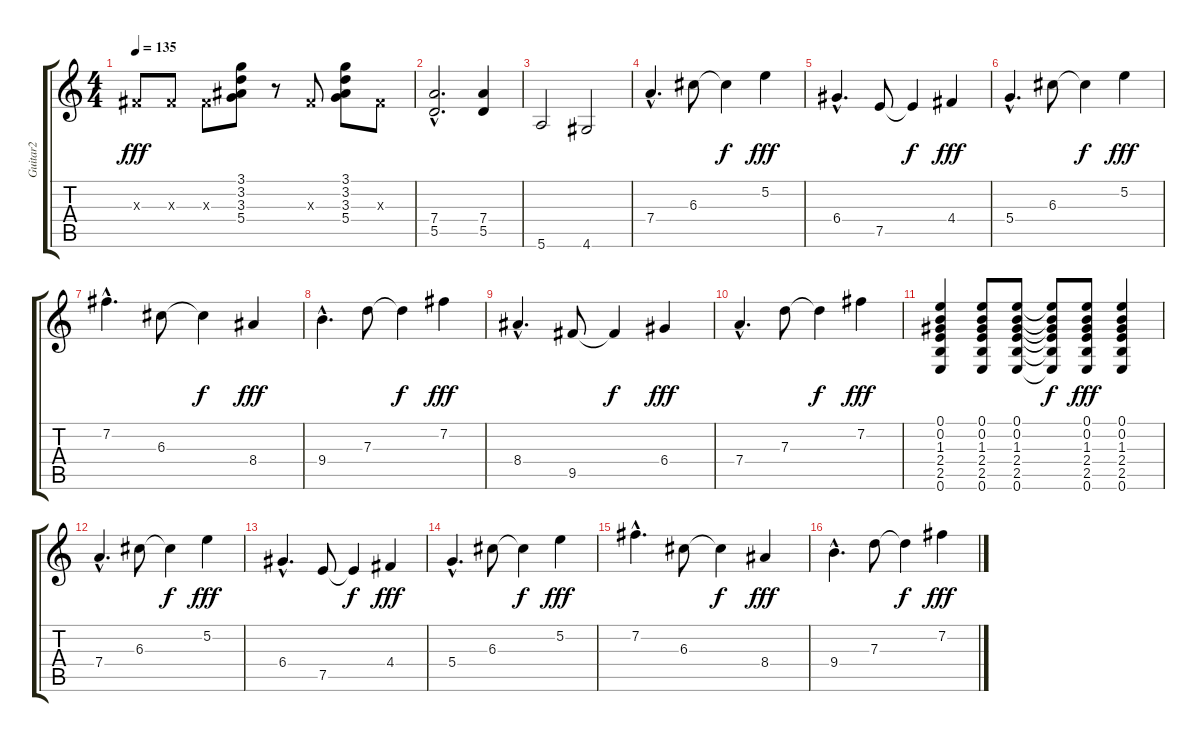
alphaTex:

\track ("Guitar2" "Guitar2") {instrument overdrivenguitar}
\staff {score tabs}
\tuning (E4 B3 G3 D3 A2 E2) {hide}
\ts (4 4)
\tempo 135
\clef g2
\ks c
-1.3{x}.8{dy fff} -1.3{x}.8 -1.3{x}.8 (3.1 3.2 3.3 5.4).8 r.8 -1.3{x}.8 (3.1 3.2 3.3 5.4).8 -1.3{x}.8 |
(7.4{hac} 5.5{hac}).2{d} (7.4 5.5).4 |
5.6.2 4.6.2 |
7.4{hac}.4{d} 6.3.8 6.3{t}.4{dy f} 5.2.4{dy fff} |
6.4{hac}.4{d} 7.5.8 7.5{t}.4{dy f} 4.4.4{dy fff} |
5.4{hac}.4{d} 6.3.8 6.3{t}.4{dy f} 5.2.4{dy fff} |
7.2{hac}.4{d} 6.3.8 6.3{t}.4{dy f} 8.4.4{dy fff} |
9.4{hac}.4{d} 7.3.8 7.3{t}.4{dy f} 7.2.4{dy fff} |
8.4{hac}.4{d} 9.5.8 9.5{t}.4{dy f} 6.4.4{dy fff} |
7.4{hac}.4{d} 7.3.8 7.3{t}.4{dy f} 7.2.4{dy fff} |
(0.1 0.2 1.3 2.4 2.5 0.6).4 (0.1 0.2 1.3 2.4 2.5 0.6).8 (0.1 0.2 1.3 2.4 2.5 0.6).8 (0.1{t} 0.2{t} 1.3{t} 2.4{t} 2.5{t} 0.6{t}).8{dy f} (0.1 0.2 1.3 2.4 2.5 0.6).8{dy fff} (0.1 0.2 1.3 2.4 2.5 0.6).4 |
7.4{hac}.4{d} 6.3.8 6.3{t}.4{dy f} 5.2.4{dy fff} |
6.4{hac}.4{d} 7.5.8 7.5{t}.4{dy f} 4.4.4{dy fff} |
5.4{hac}.4{d} 6.3.8 6.3{t}.4{dy f} 5.2.4{dy fff} |
7.2{hac}.4{d} 6.3.8 6.3{t}.4{dy f} 8.4.4{dy fff} |
9.4{hac}.4{d} 7.3.8 7.3{t}.4{dy f} 7.2.4{dy fff}
